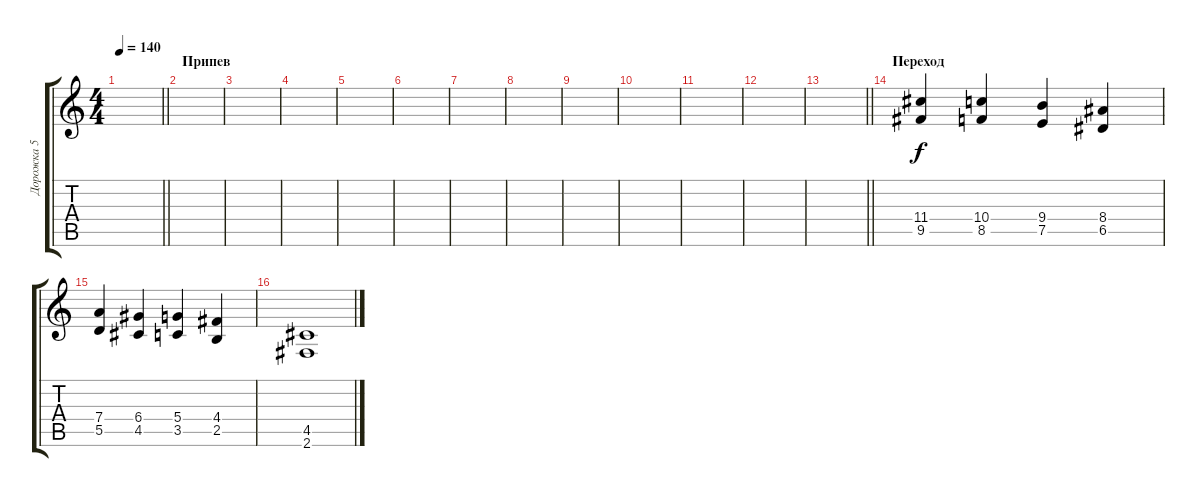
\track ("Дорожка 5" "Дорожка 5") {instrument distortionguitar}
\staff {score tabs}
\tuning (E4 B3 G3 D3 A2 E2) {hide}
\ts (4 4)
\tempo 140
\clef g2
\barLineRight lightlight
\ks c
|
\section ("" "Припев")
|
|
|
|
|
|
|
|
|
|
|
\barLineRight lightlight
|
\section ("" "Переход")
(11.4 9.5).4 (10.4 8.5).4 (9.4 7.5).4 (8.4 6.5).4 |
(7.4 5.5).4 (6.4 4.5).4 (5.4 3.5).4 (4.4 2.5).4 |
(4.5 2.6).1
